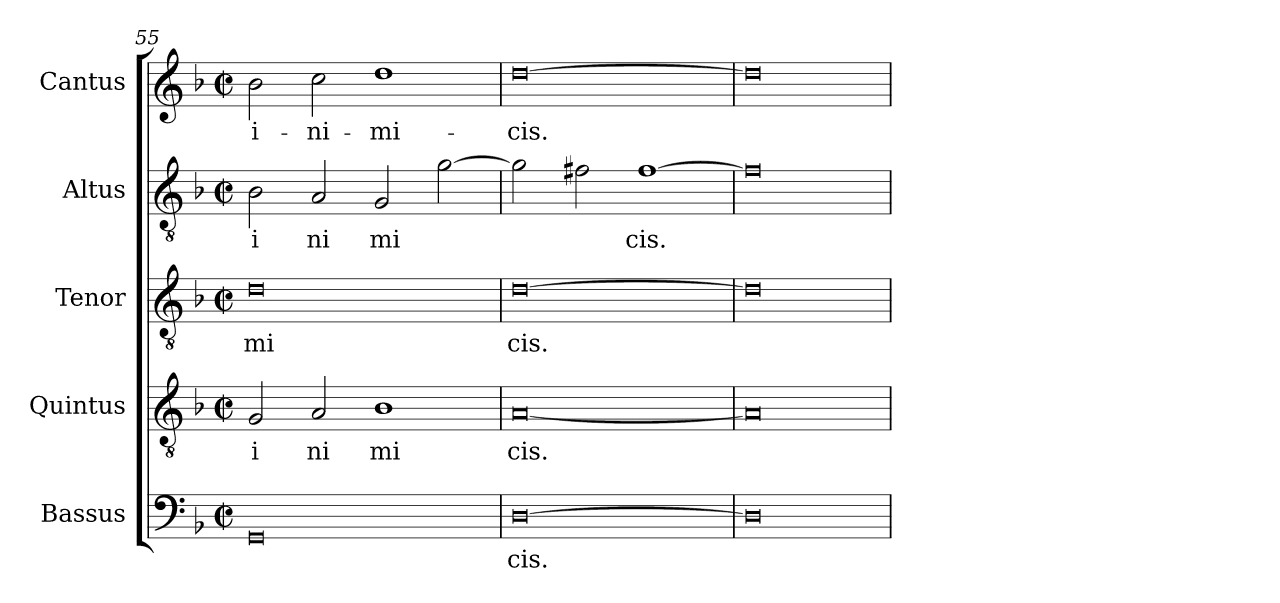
**kern	**text	**kern	**text	**kern	**text	**kern	**text	**kern	**text
*part5	*part5	*part4	*part4	*part3	*part3	*part2	*part2	*part1	*part1
*staff5	*staff5	*staff4	*staff4	*staff3	*staff3	*staff2	*staff2	*staff1	*staff1
*I"Bassus	*	*I"Quintus	*	*I"Tenor	*	*I"Altus	*	*I"Cantus	*
*clefF4	*	*clefGv2	*	*clefGv2	*	*clefGv2	*	*clefG2	*
*k[b-]	*	*k[b-]	*	*k[b-]	*	*k[b-]	*	*k[b-]	*
*F:	*	*F:	*	*F:	*	*F:	*	*F:	*
*M2/2	*	*M2/2	*	*M2/2	*	*M2/2	*	*M2/2	*
*met(c|)	*	*met(c|)	*	*met(c|)	*	*met(c|)	*	*met(c|)	*
=55	=55	=55	=55	=55	=55	=55	=55	=55	=55
!	!	!	!LO:LY:b:cj	!	!LO:LY:b:cj	!	!LO:LY:b:cj	!	!LO:LY:b:cj
0GG	.	2G/	i	0d	mi	2B-\	i	2b-\	i-
!	!	!	!LO:LY:b:cj	!	!	!	!LO:LY:b:cj	!	!LO:LY:b:cj
.	.	2A/	ni	.	.	2A/	ni	2cc\	-ni-
!	!	!	!LO:LY:b:cj	!	!	!	!LO:LY:b	!	!LO:LY:b:cj
.	.	1B-	mi	.	.	2G/	mi	1dd	-mi-
.	.	.	.	.	.	[>2g\	.	.	.
=56	=56	=56	=56	=56	=56	=56	=56	=56	=56
!	!LO:LY:b:cj	!	!LO:LY:b:cj	!	!LO:LY:b:cj	!	!	!	!LO:LY:b:cj
[>0D	cis.	[<0A	cis.	[>0d	cis.	2g\]	.	[>0dd	-cis.
.	.	.	.	.	.	2f#X\	.	.	.
!	!	!	!	!	!	!	!LO:LY:b:cj	!	!
.	.	.	.	.	.	[>1f#	cis.	.	.
=57	=57	=57	=57	=57	=57	=57	=57	=57	=57
0D]	.	0A]	.	0d]	.	0f#]	.	0dd]	.
=	=!	=	=!	=	=!	=	=!	=!	=!
*-	*-	*-	*-	*-	*-	*-	*-	*-	*-
